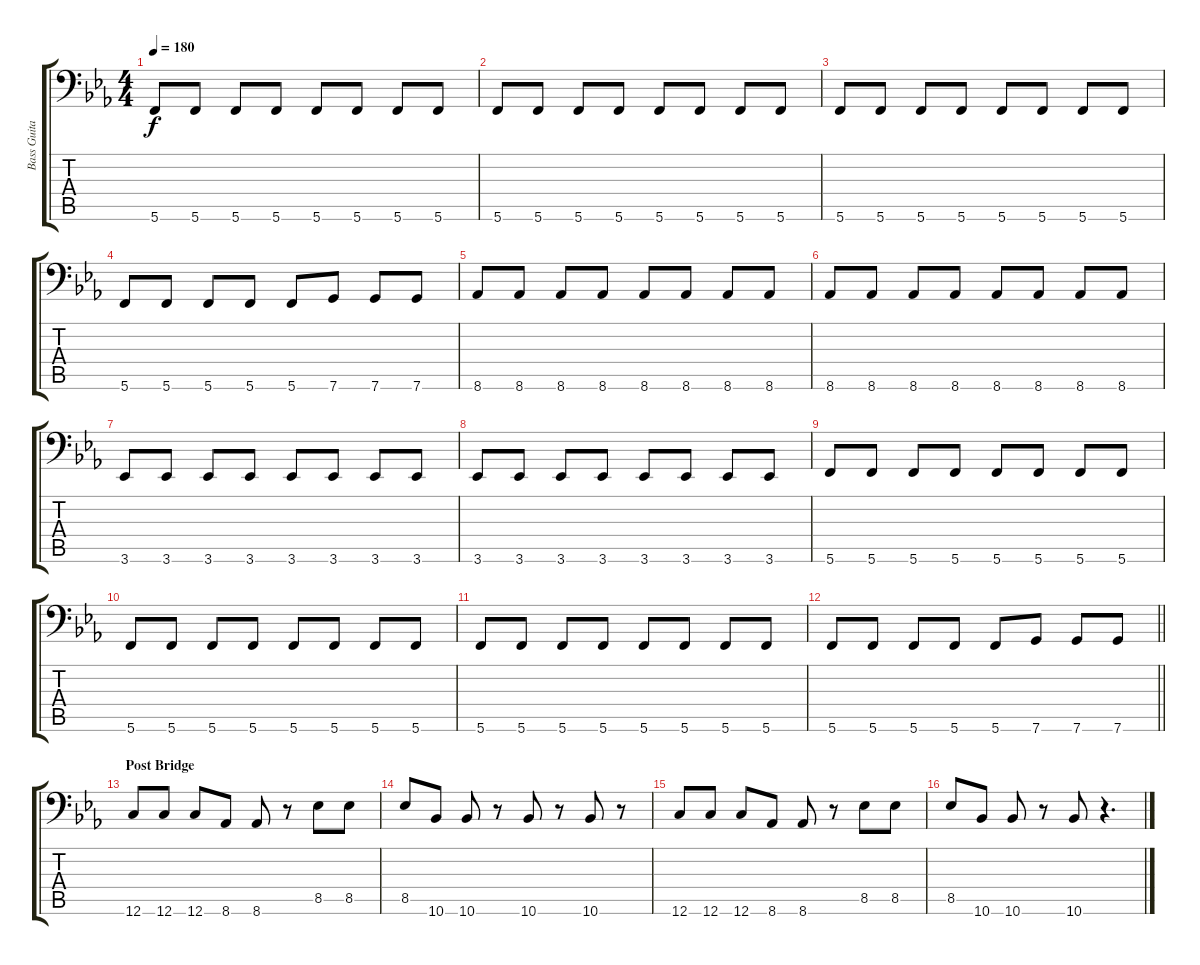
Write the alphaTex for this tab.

\track ("Bass Guitar" "Bass Guita") {instrument electricbassfinger}
\staff {score tabs}
\tuning (D3 A2 F2 C2 G1 C1) {hide}
\ts (4 4)
\tempo 180
\clef f4
\ks eb
5.6.8{dy f} 5.6.8 5.6.8 5.6.8 5.6.8 5.6.8 5.6.8 5.6.8 |
5.6.8 5.6.8 5.6.8 5.6.8 5.6.8 5.6.8 5.6.8 5.6.8 |
5.6.8 5.6.8 5.6.8 5.6.8 5.6.8 5.6.8 5.6.8 5.6.8 |
5.6.8 5.6.8 5.6.8 5.6.8 5.6.8 7.6.8 7.6.8 7.6.8 |
8.6.8 8.6.8 8.6.8 8.6.8 8.6.8 8.6.8 8.6.8 8.6.8 |
8.6.8 8.6.8 8.6.8 8.6.8 8.6.8 8.6.8 8.6.8 8.6.8 |
3.6.8 3.6.8 3.6.8 3.6.8 3.6.8 3.6.8 3.6.8 3.6.8 |
3.6.8 3.6.8 3.6.8 3.6.8 3.6.8 3.6.8 3.6.8 3.6.8 |
5.6.8 5.6.8 5.6.8 5.6.8 5.6.8 5.6.8 5.6.8 5.6.8 |
5.6.8 5.6.8 5.6.8 5.6.8 5.6.8 5.6.8 5.6.8 5.6.8 |
5.6.8 5.6.8 5.6.8 5.6.8 5.6.8 5.6.8 5.6.8 5.6.8 |
\barLineRight lightlight
5.6.8 5.6.8 5.6.8 5.6.8 5.6.8 7.6.8 7.6.8 7.6.8 |
\section ("" "Post Bridge")
12.6.8 12.6.8 12.6.8 8.6.8 8.6.8 r.8 8.5.8 8.5.8 |
8.5.8 10.6.8 10.6.8 r.8 10.6.8 r.8 10.6.8 r.8 |
12.6.8 12.6.8 12.6.8 8.6.8 8.6.8 r.8 8.5.8 8.5.8 |
8.5.8 10.6.8 10.6.8 r.8 10.6.8 r.4{d}
